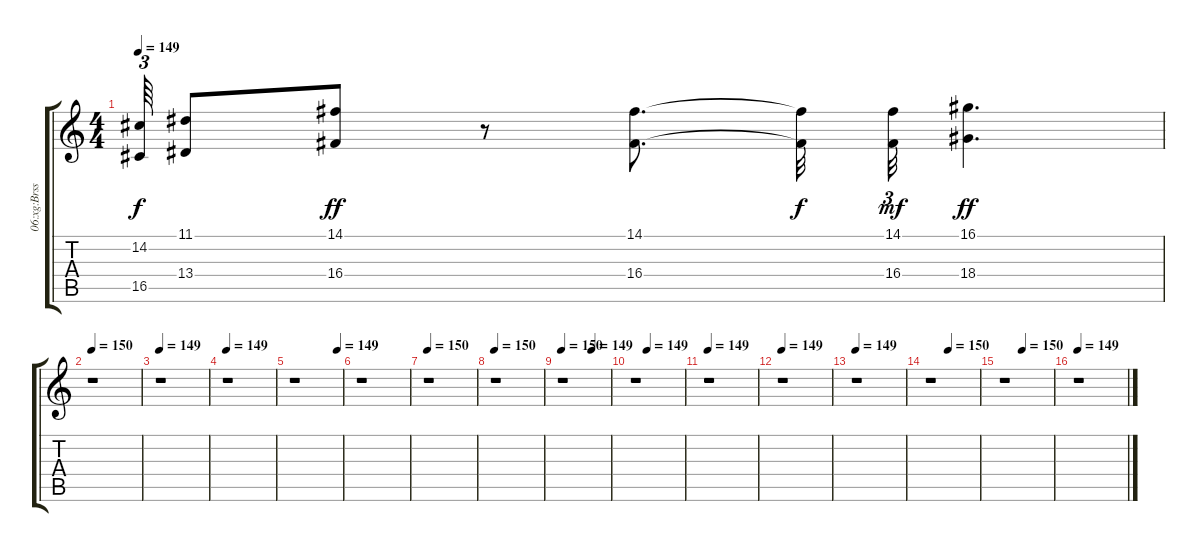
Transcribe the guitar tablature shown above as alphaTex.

\track ("06:xg:BrssSec2" "06:xg:Brss") {instrument brasssection}
\staff {score tabs}
\tuning (E4 B3 G3 D3 A2 E2) {hide}
\ts (4 4)
\tempo 149
\clef g2
\ks c
(14.2{t} 16.5{t}).64{tu (3 2) dy f} (11.1 13.4).8 (14.1 16.4).8{dy ff} r.8 (14.1 16.4).8{d} (14.1{t} 16.4{t}).32{dy f} (14.1 16.4).32{tu (3 2) dy mf} (16.1 18.4).4{d dy ff} |
\tempo 150
r.1 |
\tempo 149
r.1 |
\tempo 149
r.1 |
\tempo (149 0.90625)
r.1 |
r.1 |
\tempo 150
r.1 |
\tempo 150
r.1 |
\tempo 150
\tempo (149 0.625)
r.1 |
\tempo (149 0.25)
r.1 |
\tempo 149
r.1 |
\tempo 149
r.1 |
\tempo 149
r.1 |
\tempo (150 0.375)
r.1 |
\tempo (150 0.375)
r.1 |
\tempo 149
r.1
